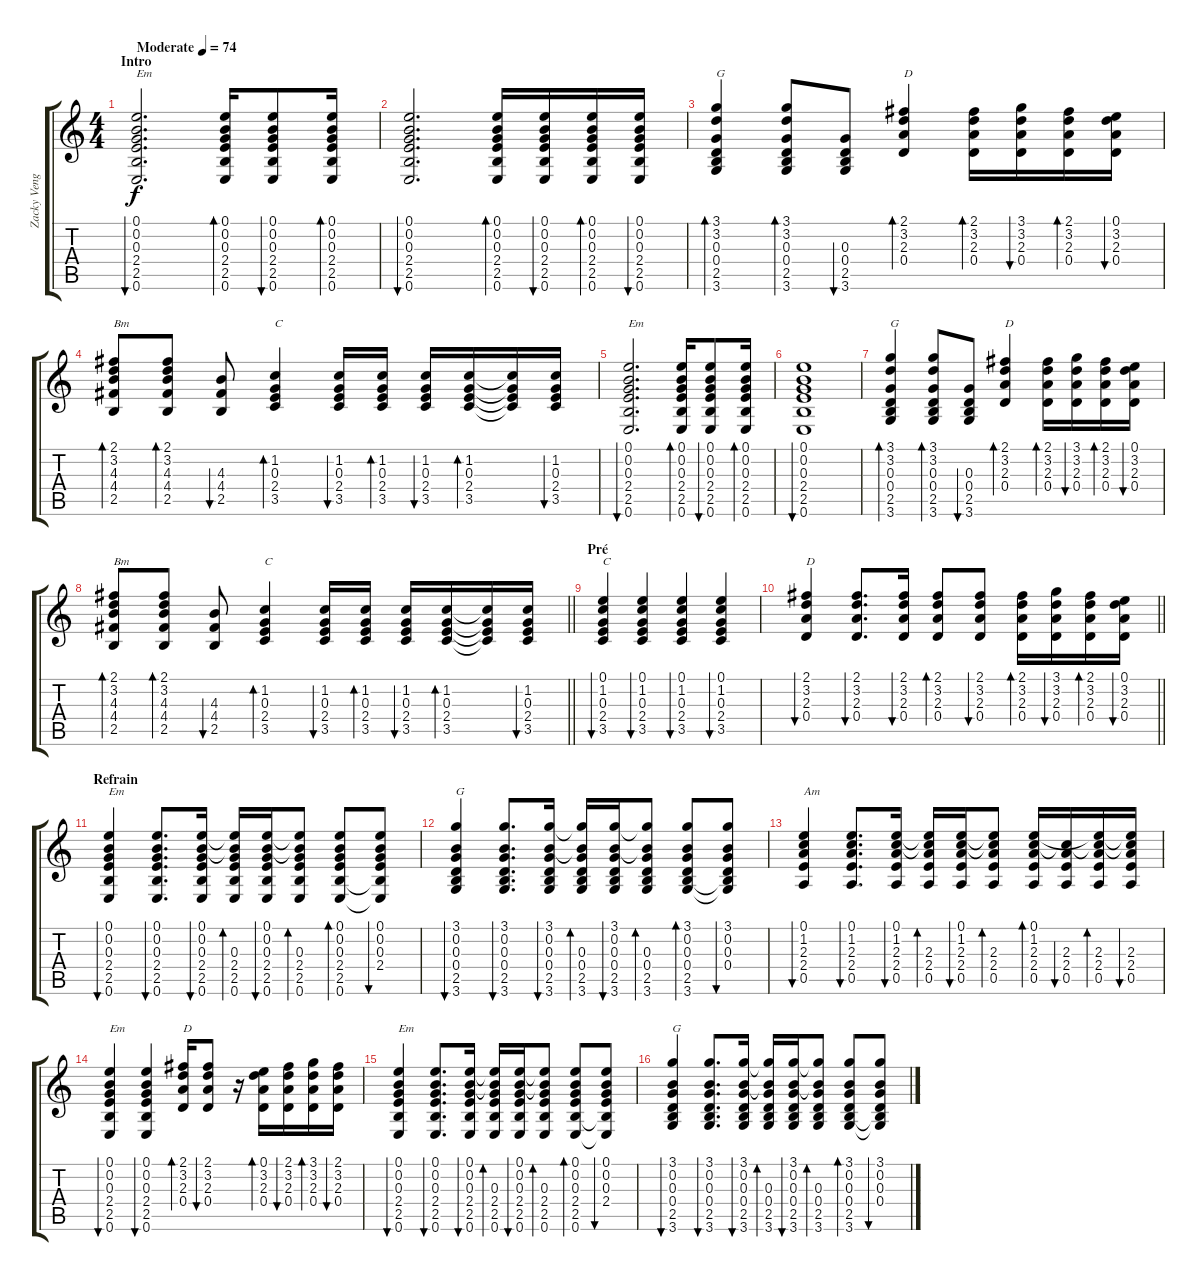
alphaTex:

\track ("Zacky Vengeance" "Zacky Veng") {instrument acousticguitarsteel}
\staff {score tabs}
\tuning (E4 B3 G3 D3 A2 E2) {hide}
\ts (4 4)
\section ("" "Intro")
\tempo (74 "Moderate")
\clef g2
\ks c
(0.1 0.2 0.3 2.4 2.5 0.6).2{d bu 240 txt "Em" dy f instrument acousticguitarsteel} (0.1 0.2 0.3 2.4 2.5 0.6).16{bd 60} (0.1 0.2 0.3 2.4 2.5 0.6).8{bu 60} (0.1 0.2 0.3 2.4 2.5 0.6).16{bd 60} |
(0.1 0.2 0.3 2.4 2.5 0.6).2{d bu 120} (0.1 0.2 0.3 2.4 2.5 0.6).16{bd 60} (0.1 0.2 0.3 2.4 2.5 0.6).16{bu 60} (0.1 0.2 0.3 2.4 2.5 0.6).16{bd 60} (0.1 0.2 0.3 2.4 2.5 0.6).16{bu 60} |
(3.1 3.2 0.3 0.4 2.5 3.6).4{bd 60 txt "G"} (3.1 3.2 0.3 0.4 2.5 3.6).8{bd 60} (0.3 0.4 2.5 3.6).8{bu 60} (2.1 3.2 2.3 0.4).4{bd 60 txt "D"} (2.1 3.2 2.3 0.4).16{bd 60} (3.1 3.2 2.3 0.4).16{bu 60} (2.1 3.2 2.3 0.4).16{bd 60} (0.1 3.2 2.3 0.4).16{bu 60} |
(2.1 3.2 4.3 4.4 2.5).8{bd 60 txt "Bm"} (2.1 3.2 4.3 4.4 2.5).8{bd 60} (4.3 4.4 2.5).8{bu 60} (1.2 0.3 2.4 3.5).4{bd 60 txt "C"} (1.2 0.3 2.4 3.5).16{bu 60} (1.2 0.3 2.4 3.5).16{bd 60} (1.2 0.3 2.4 3.5).16{bu 60} (1.2 0.3 2.4 3.5).16{bd 60} (1.2{t} 0.3{t} 2.4{t} 3.5{t}).16 (1.2 0.3 2.4 3.5).16{bu 60} |
(0.1 0.2 0.3 2.4 2.5 0.6).2{d bu 240 txt "Em"} (0.1 0.2 0.3 2.4 2.5 0.6).16{bd 60} (0.1 0.2 0.3 2.4 2.5 0.6).8{bu 60} (0.1 0.2 0.3 2.4 2.5 0.6).16{bd 60} |
(0.1 0.2 0.3 2.4 2.5 0.6).1{bu 60} |
(3.1 3.2 0.3 0.4 2.5 3.6).4{bd 60 txt "G"} (3.1 3.2 0.3 0.4 2.5 3.6).8{bd 60} (0.3 0.4 2.5 3.6).8{bu 60} (2.1 3.2 2.3 0.4).4{bd 60 txt "D"} (2.1 3.2 2.3 0.4).16{bd 60} (3.1 3.2 2.3 0.4).16{bu 60} (2.1 3.2 2.3 0.4).16{bd 60} (0.1 3.2 2.3 0.4).16{bu 60} |
\barLineRight lightlight
(2.1 3.2 4.3 4.4 2.5).8{bd 60 txt "Bm"} (2.1 3.2 4.3 4.4 2.5).8{bd 60} (4.3 4.4 2.5).8{bu 60} (1.2 0.3 2.4 3.5).4{bd 60 txt "C"} (1.2 0.3 2.4 3.5).16{bu 60} (1.2 0.3 2.4 3.5).16{bd 60} (1.2 0.3 2.4 3.5).16{bu 60} (1.2 0.3 2.4 3.5).16{bd 60} (1.2{t} 0.3{t} 2.4{t} 3.5{t}).16 (1.2 0.3 2.4 3.5).16{bu 60} |
\section ("" "Pré")
(0.1 1.2 0.3 2.4 3.5).4{bu 60 txt "C"} (0.1 1.2 0.3 2.4 3.5).4{bu 60} (0.1 1.2 0.3 2.4 3.5).4{bu 60} (0.1 1.2 0.3 2.4 3.5).4{bu 60} |
\barLineRight lightlight
(2.1 3.2 2.3 0.4).4{bu 60 txt "D"} (2.1 3.2 2.3 0.4).8{d bu 60} (2.1 3.2 2.3 0.4).16{bu 60} (2.1 3.2 2.3 0.4).8{bd 60} (2.1 3.2 2.3 0.4).8{bu 60} (2.1 3.2 2.3 0.4).16{bd 60} (3.1 3.2 2.3 0.4).16{bu 60} (2.1 3.2 2.3 0.4).16{bd 60} (0.1 3.2 2.3 0.4).16{bu 60} |
\section ("" "Refrain")
(0.1 0.2 0.3 2.4 2.5 0.6).4{bu 60 txt "Em"} (0.1 0.2 0.3 2.4 2.5 0.6).8{d bu 60} (0.1 0.2 0.3 2.4 2.5 0.6).16{bu 60} (0.1{t} 0.2{t} 0.3 2.4 2.5 0.6).16{bd 60} (0.1 0.2 0.3 2.4 2.5 0.6).16{bu 60} (0.1{t} 0.2{t} 0.3 2.4 2.5 0.6).8{bd 60} (0.1 0.2 0.3 2.4 2.5 0.6).8{bd 60} (0.1 0.2 0.3 2.4 2.5{t} 0.6{t}).8{bu 60} |
(3.1 0.2 0.3 0.4 2.5 3.6).4{bu 60 txt "G"} (3.1 0.2 0.3 0.4 2.5 3.6).8{d bu 60} (3.1 0.2 0.3 0.4 2.5 3.6).16{bu 60} (3.1{t} 0.2{t} 0.3 0.4 2.5 3.6).16{bd 60} (3.1 0.2 0.3 0.4 2.5 3.6).16{bu 60} (3.1{t} 0.2{t} 0.3 0.4 2.5 3.6).8{bd 60} (3.1 0.2 0.3 0.4 2.5 3.6).8{bd 60} (3.1 0.2 0.3 0.4 2.5{t} 3.6{t}).8{bu 60} |
(0.1 1.2 2.3 2.4 0.5).4{bu 60 txt "Am"} (0.1 1.2 2.3 2.4 0.5).8{d bu 60} (0.1 1.2 2.3 2.4 0.5).16{bu 60} (0.1{t} 1.2{t} 2.3 2.4 0.5).16{bd 60} (0.1 1.2 2.3 2.4 0.5).16{bu 60} (0.1{t} 1.2{t} 2.3 2.4 0.5).8{bd 60} (0.1 1.2 2.3 2.4 0.5).16{bd 60} (1.2{t} 2.3 2.4 0.5).16{bu 60} (0.1{t} 1.2{t} 2.3 2.4 0.5).16{bd 60} (0.1{t} 1.2{t} 2.3 2.4 0.5).16{bu 60} |
(0.1 0.2 0.3 2.4 2.5 0.6).4{bu 60 txt "Em"} (0.1 0.2 0.3 2.4 2.5 0.6).4{bu 60} (2.1 3.2 2.3 0.4).16{bd 60 txt "D"} (2.1 3.2 2.3 0.4).8{bu 60} r.16 (0.1 3.2 2.3 0.4).16{bd 60} (2.1 3.2 2.3 0.4).16{bu 60} (3.1 3.2 2.3 0.4).16{bd 60} (2.1 3.2 2.3 0.4).16{bu 60} |
(0.1 0.2 0.3 2.4 2.5 0.6).4{bu 60 txt "Em"} (0.1 0.2 0.3 2.4 2.5 0.6).8{d bu 60} (0.1 0.2 0.3 2.4 2.5 0.6).16{bu 60} (0.1{t} 0.2{t} 0.3 2.4 2.5 0.6).16{bd 60} (0.1 0.2 0.3 2.4 2.5 0.6).16{bu 60} (0.1{t} 0.2{t} 0.3 2.4 2.5 0.6).8{bd 60} (0.1 0.2 0.3 2.4 2.5 0.6).8{bd 60} (0.1 0.2 0.3 2.4 2.5{t} 0.6{t}).8{bu 60} |
(3.1 0.2 0.3 0.4 2.5 3.6).4{bu 60 txt "G"} (3.1 0.2 0.3 0.4 2.5 3.6).8{d bu 60} (3.1 0.2 0.3 0.4 2.5 3.6).16{bu 60} (3.1{t} 0.2{t} 0.3 0.4 2.5 3.6).16{bd 60} (3.1 0.2 0.3 0.4 2.5 3.6).16{bu 60} (3.1{t} 0.2{t} 0.3 0.4 2.5 3.6).8{bd 60} (3.1 0.2 0.3 0.4 2.5 3.6).8{bd 60} (3.1 0.2 0.3 0.4 2.5{t} 3.6{t}).8{bu 60}
